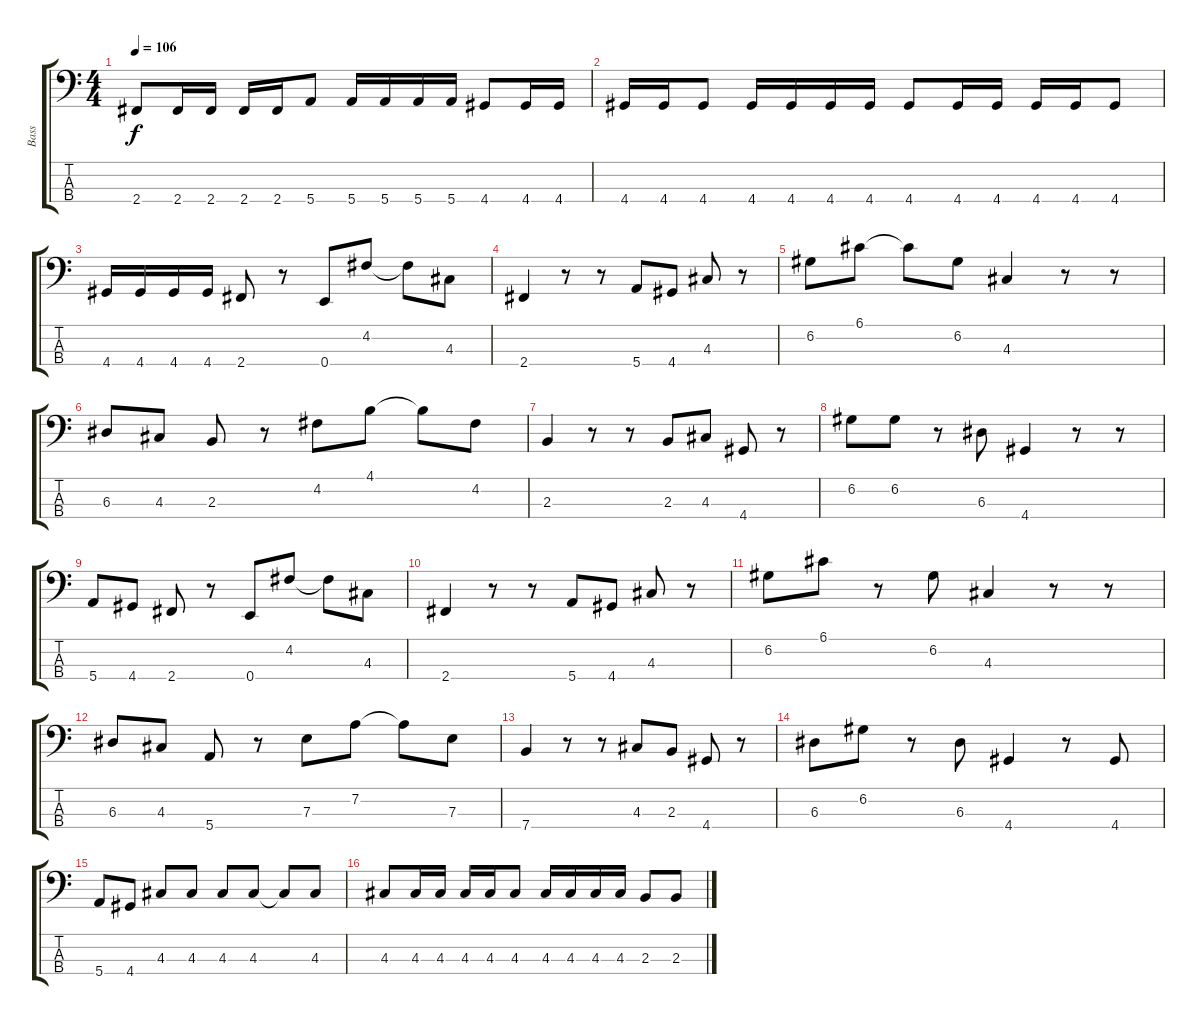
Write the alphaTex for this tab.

\track ("Bass" "Bass") {instrument electricbasspick}
\staff {score tabs}
\tuning (G2 D2 A1 E1) {hide}
\ts (4 4)
\tempo 106
\clef f4
\ks c
2.4.8{dy f} 2.4.16 2.4.16 2.4.16 2.4.16 5.4.8 5.4.16 5.4.16 5.4.16 5.4.16 4.4.8 4.4.16 4.4.16 |
4.4.16 4.4.16 4.4.8 4.4.16 4.4.16 4.4.16 4.4.16 4.4.8 4.4.16 4.4.16 4.4.16 4.4.16 4.4.8 |
4.4.16 4.4.16 4.4.16 4.4.16 2.4.8 r.8 0.4.8 4.2.8 4.2{t}.8 4.3.8 |
2.4.4 r.8 r.8 5.4.8 4.4.8 4.3.8 r.8 |
6.2.8 6.1.8 6.1{t}.8 6.2.8 4.3.4 r.8 r.8 |
6.3.8 4.3.8 2.3.8 r.8 4.2.8 4.1.8 4.1{t}.8 4.2.8 |
2.3.4 r.8 r.8 2.3.8 4.3.8 4.4.8 r.8 |
6.2.8 6.2.8 r.8 6.3.8 4.4.4 r.8 r.8 |
5.4.8 4.4.8 2.4.8 r.8 0.4.8 4.2.8 4.2{t}.8 4.3.8 |
2.4.4 r.8 r.8 5.4.8 4.4.8 4.3.8 r.8 |
6.2.8 6.1.8 r.8 6.2.8 4.3.4 r.8 r.8 |
6.3.8 4.3.8 5.4.8 r.8 7.3.8 7.2.8 7.2{t}.8 7.3.8 |
7.4.4 r.8 r.8 4.3.8 2.3.8 4.4.8 r.8 |
6.3.8 6.2.8 r.8 6.3.8 4.4.4 r.8 4.4.8 |
5.4.8 4.4.8 4.3.8 4.3.8 4.3.8 4.3.8 4.3{t}.8 4.3.8 |
4.3.8 4.3.16 4.3.16 4.3.16 4.3.16 4.3.8 4.3.16 4.3.16 4.3.16 4.3.16 2.3.8 2.3.8
